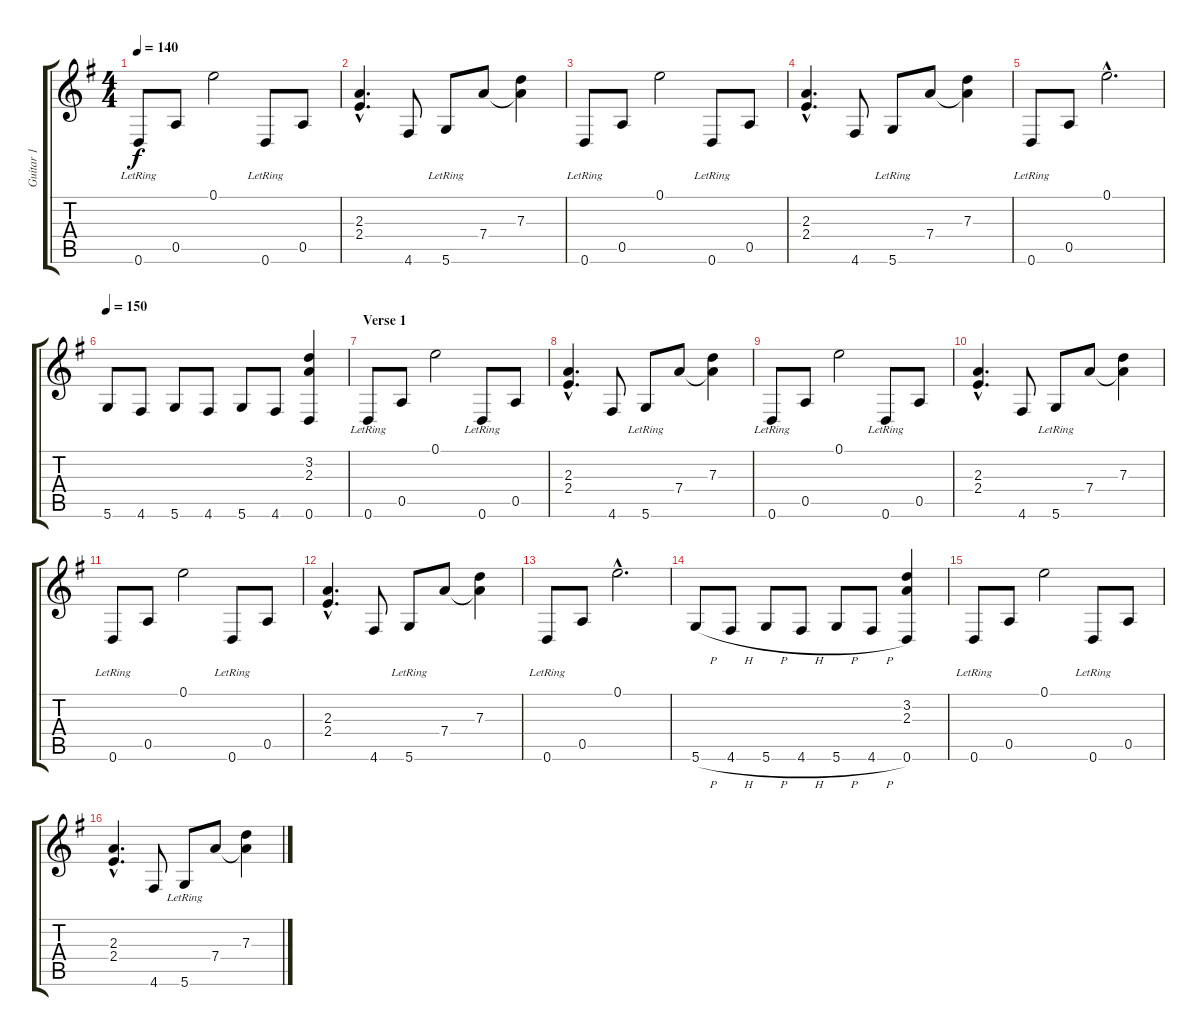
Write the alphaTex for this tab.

\track ("Guitar 1" "Guitar 1") {instrument overdrivenguitar}
\staff {score tabs}
\tuning (E4 B3 G3 D3 A2 D2) {hide}
\ts (4 4)
\tempo 140
\clef g2
\ks g
0.6{lr}.8{dy f instrument overdrivenguitar} 0.5.8 0.1.2 0.6{lr}.8 0.5.8 |
(2.3{hac} 2.4{hac}).4{d} 4.6.8 5.6{lr}.8 7.4.8 (7.3 7.4{t}).4 |
0.6{lr}.8 0.5.8 0.1.2 0.6{lr}.8 0.5.8 |
(2.3{hac} 2.4{hac}).4{d} 4.6.8 5.6{lr}.8 7.4.8 (7.3 7.4{t}).4 |
0.6{lr}.8 0.5.8 0.1{hac}.2{d} |
\tempo 150
5.6.8 4.6.8 5.6.8 4.6.8 5.6.8 4.6.8 (3.2 2.3 0.6).4 |
\section ("" "Verse 1")
0.6{lr}.8 0.5.8 0.1.2 0.6{lr}.8 0.5.8 |
(2.3{hac} 2.4{hac}).4{d} 4.6.8 5.6{lr}.8 7.4.8 (7.3 7.4{t}).4 |
0.6{lr}.8 0.5.8 0.1.2 0.6{lr}.8 0.5.8 |
(2.3{hac} 2.4{hac}).4{d} 4.6.8 5.6{lr}.8 7.4.8 (7.3 7.4{t}).4 |
0.6{lr}.8 0.5.8 0.1.2 0.6{lr}.8 0.5.8 |
(2.3{hac} 2.4{hac}).4{d} 4.6.8 5.6{lr}.8 7.4.8 (7.3 7.4{t}).4 |
0.6{lr}.8 0.5.8 0.1{hac}.2{d} |
5.6{h}.8 4.6{h}.8 5.6{h}.8 4.6{h}.8 5.6{h}.8 4.6{h}.8 (3.2 2.3 0.6).4 |
0.6{lr}.8 0.5.8 0.1.2 0.6{lr}.8 0.5.8 |
(2.3{hac} 2.4{hac}).4{d} 4.6.8 5.6{lr}.8 7.4.8 (7.3 7.4{t}).4
